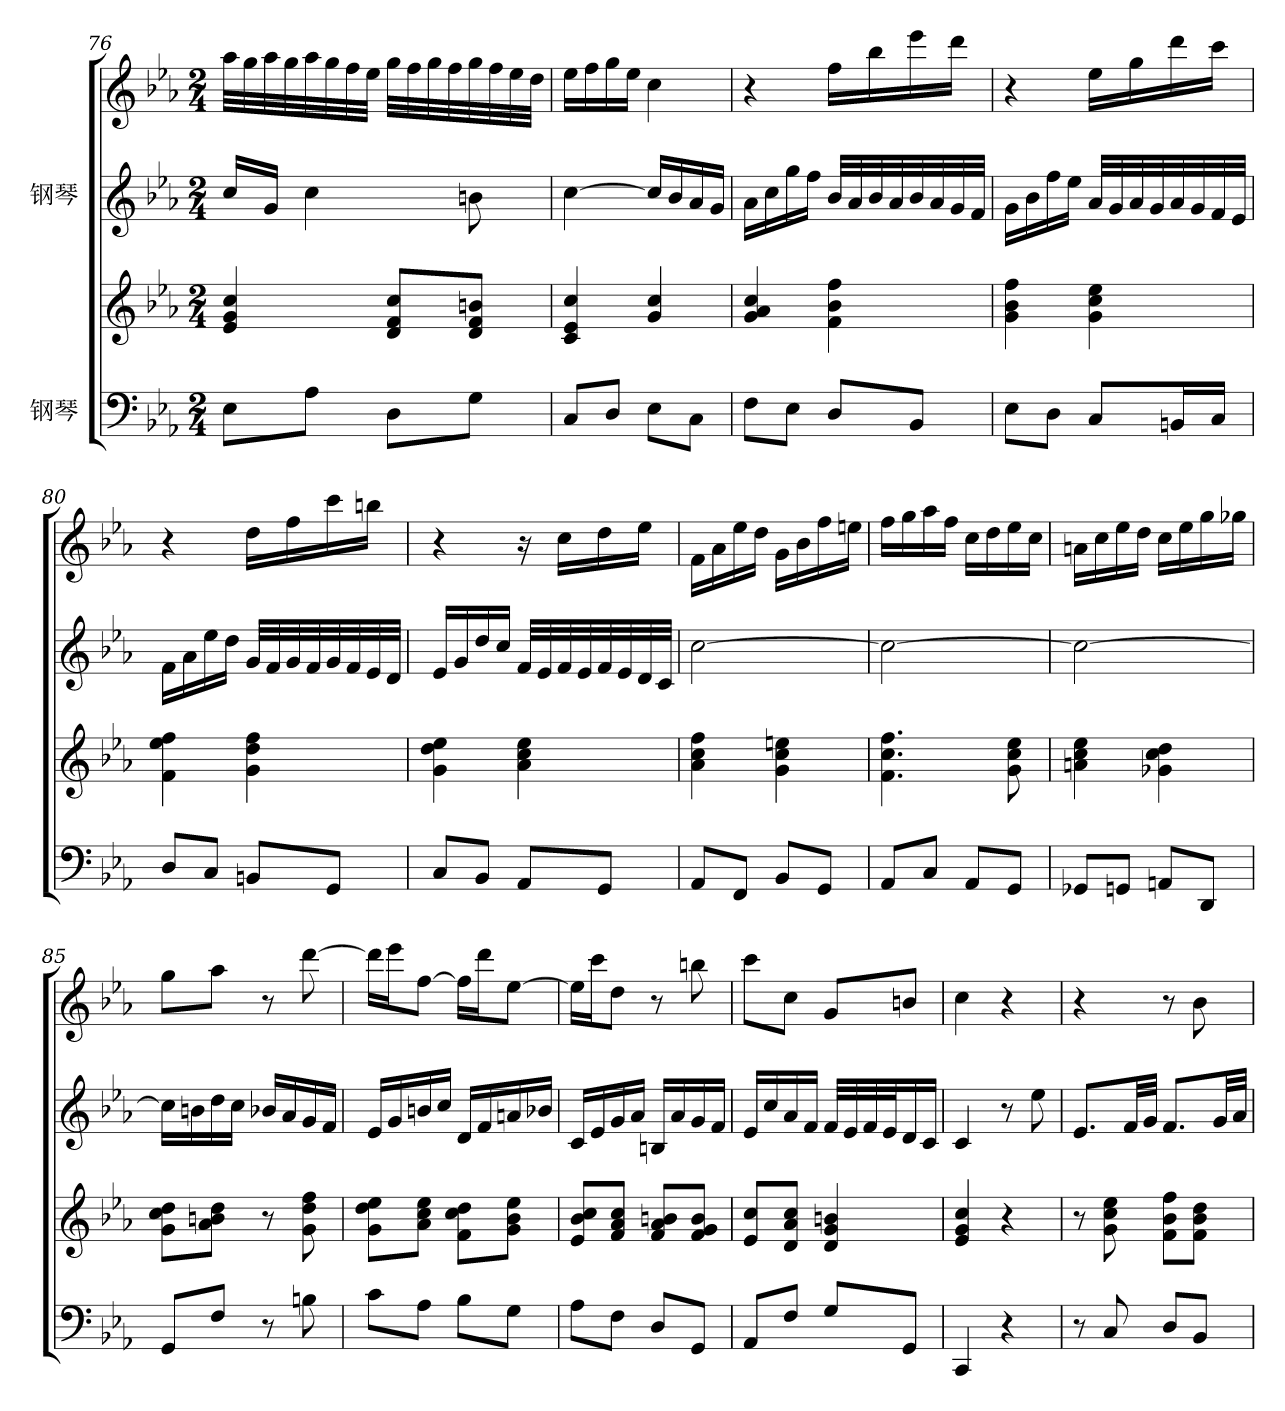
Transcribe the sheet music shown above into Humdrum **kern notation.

**kern	**kern	**kern	**kern
*part2	*part2	*part1	*part1
*staff4	*staff3	*staff2	*staff1
*I"钢琴	*	*I"钢琴	*
!!LO:PB:g=z
*clefF4	*clefG2	*clefG2	*clefG2
*k[b-e-a-]	*k[b-e-a-]	*k[b-e-a-]	*k[b-e-a-]
*M2/4	*M2/4	*M2/4	*M2/4
=76	=76	=76	=76
8E-\L	4e-/ 4g/ 4cc/	16cc/LL	32aa-\LLL
.	.	.	32gg\
.	.	16g/JJ	32aa-\
.	.	.	32gg\
8A-\J	.	4cc\	32aa-\
.	.	.	32gg\
.	.	.	32ff\
.	.	.	32ee-\JJJ
8D\L	8d/ 8f/ 8cc/L	.	32gg\LLL
.	.	.	32ff\
.	.	.	32gg\
.	.	.	32ff\
8G\J	8d/ 8f/ 8bn/J	8bn\	32gg\
.	.	.	32ff\
.	.	.	32ee-\
.	.	.	32dd\JJJ
=77	=77	=77	=77
8C/L	4c/ 4e-/ 4cc/	[4cc\	16ee-\LL
.	.	.	16ff\
8D/J	.	.	16gg\
.	.	.	16ee-\JJ
8E-\L	4g/ 4cc/	16cc/LL]	4cc\
.	.	16b-/	.
8C\J	.	16a-/	.
.	.	16g/JJ	.
=78	=78	=78	=78
8F\L	4g/ 4a-/ 4cc/	16a-\LL	4r
.	.	16cc\	.
8E-\J	.	16gg\	.
.	.	16ff\JJ	.
8D/L	4f\ 4b-\ 4ff\	32b-/LLL	16ff\LL
.	.	32a-/	.
.	.	32b-/	16bb-\
.	.	32a-/	.
8BB-/J	.	32b-/	16eee-\
.	.	32a-/	.
.	.	32g/	16ddd\JJ
.	.	32f/JJJ	.
!!LO:LB:g=z
=79	=79	=79	=79
8E-\L	4g\ 4b-\ 4ff\	16g\LL	4r
.	.	16b-\	.
8D\J	.	16ff\	.
.	.	16ee-\JJ	.
8C/L	4g\ 4cc\ 4ee-\	32a-/LLL	16ee-\LL
.	.	32g/	.
.	.	32a-/	16gg\
.	.	32g/	.
16BBn/L	.	32a-/	16ddd\
.	.	32g/	.
16C/JJ	.	32f/	16ccc\JJ
.	.	32e-/JJJ	.
=80	=80	=80	=80
8D/L	4f\ 4ee-\ 4ff\	16f\LL	4r
.	.	16a-\	.
8C/J	.	16ee-\	.
.	.	16dd\JJ	.
8BBn/L	4g\ 4dd\ 4ff\	32g/LLL	16dd\LL
.	.	32f/	.
.	.	32g/	16ff\
.	.	32f/	.
8GG/J	.	32g/	16ccc\
.	.	32f/	.
.	.	32e-/	16bbn\JJ
.	.	32d/JJJ	.
=81	=81	=81	=81
8C/L	4g\ 4dd\ 4ee-\	16e-/LL	4r
.	.	16g/	.
8BB-/J	.	16dd/	.
.	.	16cc/JJ	.
8AA-/L	4a-\ 4cc\ 4ee-\	32f/LLL	16r
.	.	32e-/	.
.	.	32f/	16cc\LL
.	.	32e-/	.
8GG/J	.	32f/	16dd\
.	.	32e-/	.
.	.	32d/	16ee-\JJ
.	.	32c/JJJ	.
!!LO:LB:g=z
=82	=82	=82	=82
8AA-/L	4a-\ 4cc\ 4ff\	[2cc\	16f\LL
.	.	.	16a-\
8FF/J	.	.	16ee-\
.	.	.	16dd\JJ
8BB-/L	4g\ 4cc\ 4een\	.	16g\LL
.	.	.	16b-\
8GG/J	.	.	16ff\
.	.	.	16een\JJ
=83	=83	=83	=83
8AA-/L	4.f\ 4.cc\ 4.ff\	2cc\_	16ff\LL
.	.	.	16gg\
8C/J	.	.	16aa-\
.	.	.	16ff\JJ
8AA-/L	.	.	16cc\LL
.	.	.	16dd\
8GG/J	8g\ 8cc\ 8ee-\	.	16ee-\
.	.	.	16cc\JJ
=84	=84	=84	=84
8GG-X/L	4an\ 4cc\ 4ee-\	2cc\_	16an\LL
.	.	.	16cc\
8GGn/J	.	.	16ee-\
.	.	.	16dd\JJ
8AAn/L	4g-X\ 4cc\ 4dd\	.	16cc\LL
.	.	.	16ee-\
8DD/J	.	.	16gg\
.	.	.	16gg-X\JJ
=85	=85	=85	=85
8GG/L	8g\ 8cc\ 8dd\L	16cc\LL]	8gg\L
.	.	16bn\	.
8F/J	8a-\ 8bn\ 8dd\J	16dd\	8aa-\J
.	.	16cc\JJ	.
8r	8r	16b-X/LL	8r
.	.	16a-/	.
8Bn\	8g\ 8dd\ 8ff\	16g/	[8ddd\
.	.	16f/JJ	.
!!LO:PB:g=z
=86	=86	=86	=86
8c\L	8g\ 8dd\ 8ee-\L	16e-/LL	16ddd\LL]
.	.	16g/	16eee-\J
8A-\J	8a-\ 8cc\ 8ee-\J	16bn/	[8ff\J
.	.	16cc/JJ	.
8B-\L	8f\ 8cc\ 8dd\L	16d/LL	16ff\LL]
.	.	16f/	16ddd\J
8G\J	8g\ 8b-\ 8ee-\J	16an/	[8ee-\J
.	.	16b-X/JJ	.
=87	=87	=87	=87
8A-\L	8e-/ 8b-/ 8cc/L	16c/LL	16ee-\LL]
.	.	16e-/	16ccc\J
8F\J	8f/ 8a-/ 8cc/J	16g/	8dd\J
.	.	16a-/JJ	.
8D/L	8f/ 8a-/ 8bn/L	16Bn/LL	8r
.	.	16a-/	.
8GG/J	8f/ 8g/ 8b/J	16g/	8bbn\
.	.	16f/JJ	.
=88	=88	=88	=88
8AA-/L	8e-/ 8cc/L	16e-/LL	8ccc\L
.	.	16cc/	.
8F/J	8d/ 8a-/ 8cc/J	16a-/	8cc\J
.	.	16f/JJ	.
8G/L	4d/ 4g/ 4bn/	32f/LLL	8g/L
.	.	32e-/	.
.	.	32f/	.
.	.	32e-/J	.
8GG/J	.	16d/	8bn/J
.	.	16c/JJ	.
=89	=89	=89	=89
4CC/	4e-/ 4g/ 4cc/	4c/	4cc\
4r	4r	8r	4r
.	.	8ee-\	.
!!LO:LB:g=z
=90	=90	=90	=90
8r	8r	8.e-/L	4r
8C/	8g\ 8cc\ 8ee-\	.	.
.	.	32f/LL	.
.	.	32g/JJJ	.
8D/L	8f\ 8b-\ 8ff\L	8.f/L	8r
8BB-/J	8f\ 8b-\ 8dd\J	.	8b-\
.	.	32g/LL	.
.	.	32a-/JJJ	.
=	=	=	=
*-	*-	*-	*-
